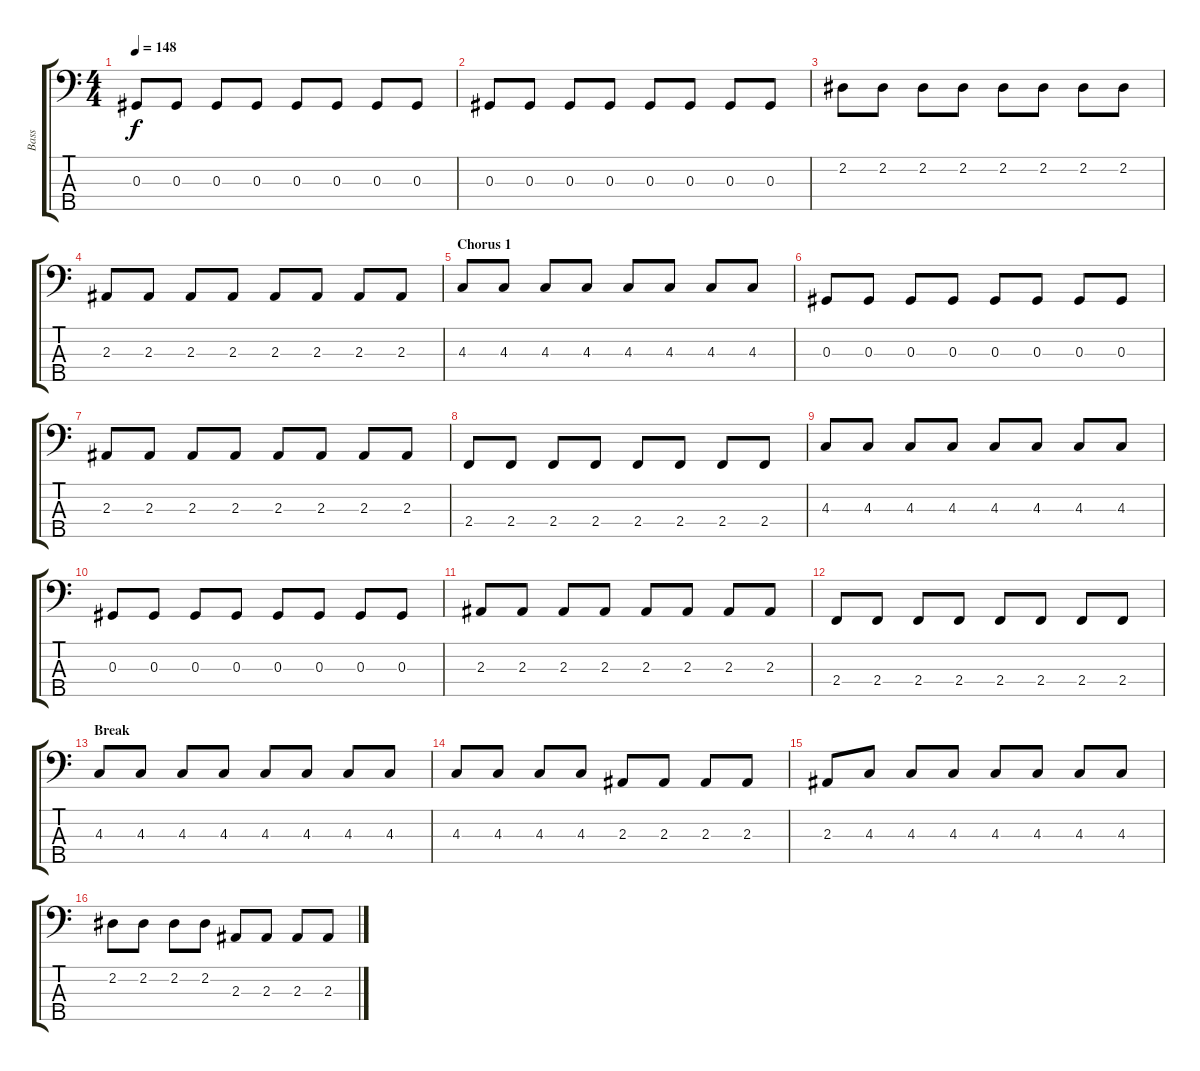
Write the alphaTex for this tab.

\track ("Bass" "Bass") {instrument electricbasspick}
\staff {score tabs}
\tuning (Gb2 Db2 Ab1 Eb1 Bb0) {hide}
\ts (4 4)
\tempo 148
\clef f4
\ks c
0.3.8{dy f} 0.3.8 0.3.8 0.3.8 0.3.8 0.3.8 0.3.8 0.3.8 |
0.3.8 0.3.8 0.3.8 0.3.8 0.3.8 0.3.8 0.3.8 0.3.8 |
2.2.8 2.2.8 2.2.8 2.2.8 2.2.8 2.2.8 2.2.8 2.2.8 |
2.3.8 2.3.8 2.3.8 2.3.8 2.3.8 2.3.8 2.3.8 2.3.8 |
\section ("" "Chorus 1")
4.3.8 4.3.8 4.3.8 4.3.8 4.3.8 4.3.8 4.3.8 4.3.8 |
0.3.8 0.3.8 0.3.8 0.3.8 0.3.8 0.3.8 0.3.8 0.3.8 |
2.3.8 2.3.8 2.3.8 2.3.8 2.3.8 2.3.8 2.3.8 2.3.8 |
2.4.8 2.4.8 2.4.8 2.4.8 2.4.8 2.4.8 2.4.8 2.4.8 |
4.3.8 4.3.8 4.3.8 4.3.8 4.3.8 4.3.8 4.3.8 4.3.8 |
0.3.8 0.3.8 0.3.8 0.3.8 0.3.8 0.3.8 0.3.8 0.3.8 |
2.3.8 2.3.8 2.3.8 2.3.8 2.3.8 2.3.8 2.3.8 2.3.8 |
2.4.8 2.4.8 2.4.8 2.4.8 2.4.8 2.4.8 2.4.8 2.4.8 |
\section ("" "Break")
4.3.8 4.3.8 4.3.8 4.3.8 4.3.8 4.3.8 4.3.8 4.3.8 |
4.3.8 4.3.8 4.3.8 4.3.8 2.3.8 2.3.8 2.3.8 2.3.8 |
2.3.8 4.3.8 4.3.8 4.3.8 4.3.8 4.3.8 4.3.8 4.3.8 |
2.2.8 2.2.8 2.2.8 2.2.8 2.3.8 2.3.8 2.3.8 2.3.8
